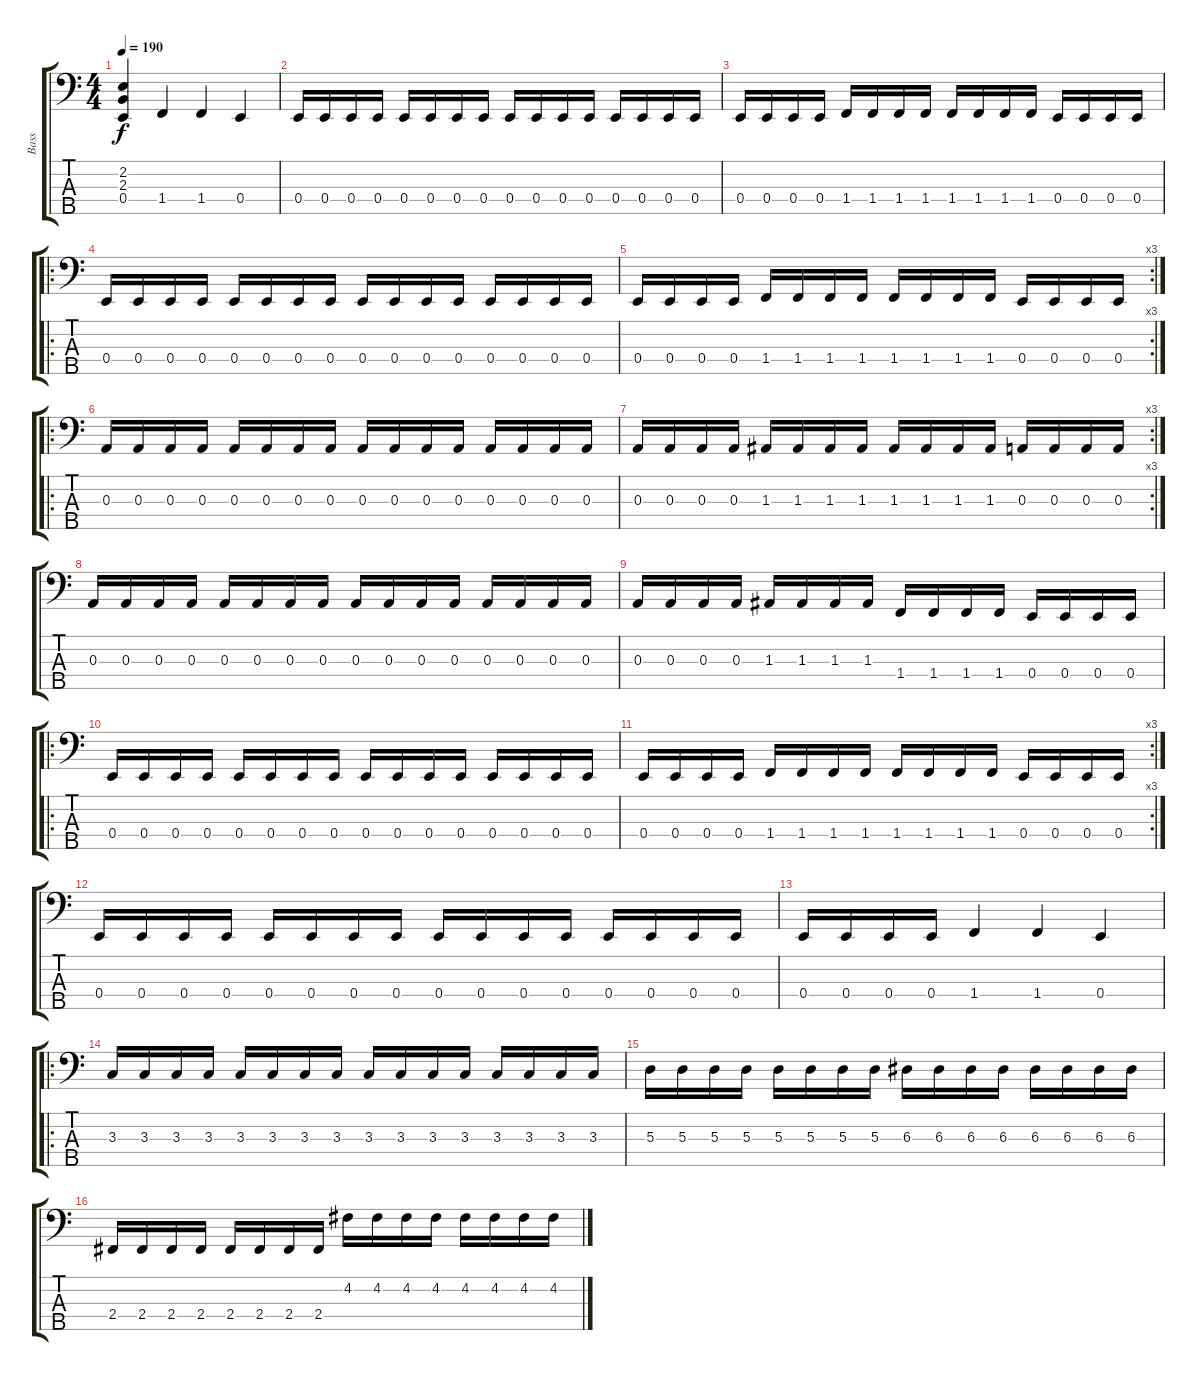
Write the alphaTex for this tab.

\track ("Bass" "Bass") {instrument electricbassfinger}
\staff {score tabs}
\tuning (G2 D2 A1 E1 B0) {hide}
\ts (4 4)
\tempo 190
\clef f4
\ks c
(2.2{t} 2.3{t} 0.4{t}).4{dy f} 1.4.4 1.4.4 0.4.4 |
0.4.16 0.4.16 0.4.16 0.4.16 0.4.16 0.4.16 0.4.16 0.4.16 0.4.16 0.4.16 0.4.16 0.4.16 0.4.16 0.4.16 0.4.16 0.4.16 |
0.4.16 0.4.16 0.4.16 0.4.16 1.4.16 1.4.16 1.4.16 1.4.16 1.4.16 1.4.16 1.4.16 1.4.16 0.4.16 0.4.16 0.4.16 0.4.16 |
\ro
0.4.16 0.4.16 0.4.16 0.4.16 0.4.16 0.4.16 0.4.16 0.4.16 0.4.16 0.4.16 0.4.16 0.4.16 0.4.16 0.4.16 0.4.16 0.4.16 |
\rc 3
0.4.16 0.4.16 0.4.16 0.4.16 1.4.16 1.4.16 1.4.16 1.4.16 1.4.16 1.4.16 1.4.16 1.4.16 0.4.16 0.4.16 0.4.16 0.4.16 |
\ro
0.3.16 0.3.16 0.3.16 0.3.16 0.3.16 0.3.16 0.3.16 0.3.16 0.3.16 0.3.16 0.3.16 0.3.16 0.3.16 0.3.16 0.3.16 0.3.16 |
\rc 3
0.3.16 0.3.16 0.3.16 0.3.16 1.3.16 1.3.16 1.3.16 1.3.16 1.3.16 1.3.16 1.3.16 1.3.16 0.3.16 0.3.16 0.3.16 0.3.16 |
0.3.16 0.3.16 0.3.16 0.3.16 0.3.16 0.3.16 0.3.16 0.3.16 0.3.16 0.3.16 0.3.16 0.3.16 0.3.16 0.3.16 0.3.16 0.3.16 |
0.3.16 0.3.16 0.3.16 0.3.16 1.3.16 1.3.16 1.3.16 1.3.16 1.4.16 1.4.16 1.4.16 1.4.16 0.4.16 0.4.16 0.4.16 0.4.16 |
\ro
0.4.16 0.4.16 0.4.16 0.4.16 0.4.16 0.4.16 0.4.16 0.4.16 0.4.16 0.4.16 0.4.16 0.4.16 0.4.16 0.4.16 0.4.16 0.4.16 |
\rc 3
0.4.16 0.4.16 0.4.16 0.4.16 1.4.16 1.4.16 1.4.16 1.4.16 1.4.16 1.4.16 1.4.16 1.4.16 0.4.16 0.4.16 0.4.16 0.4.16 |
0.4.16 0.4.16 0.4.16 0.4.16 0.4.16 0.4.16 0.4.16 0.4.16 0.4.16 0.4.16 0.4.16 0.4.16 0.4.16 0.4.16 0.4.16 0.4.16 |
0.4.16 0.4.16 0.4.16 0.4.16 1.4.4 1.4.4 0.4.4 |
\ro
3.3.16 3.3.16 3.3.16 3.3.16 3.3.16 3.3.16 3.3.16 3.3.16 3.3.16 3.3.16 3.3.16 3.3.16 3.3.16 3.3.16 3.3.16 3.3.16 |
5.3.16 5.3.16 5.3.16 5.3.16 5.3.16 5.3.16 5.3.16 5.3.16 6.3.16 6.3.16 6.3.16 6.3.16 6.3.16 6.3.16 6.3.16 6.3.16 |
2.4.16 2.4.16 2.4.16 2.4.16 2.4.16 2.4.16 2.4.16 2.4.16 4.2.16 4.2.16 4.2.16 4.2.16 4.2.16 4.2.16 4.2.16 4.2.16
